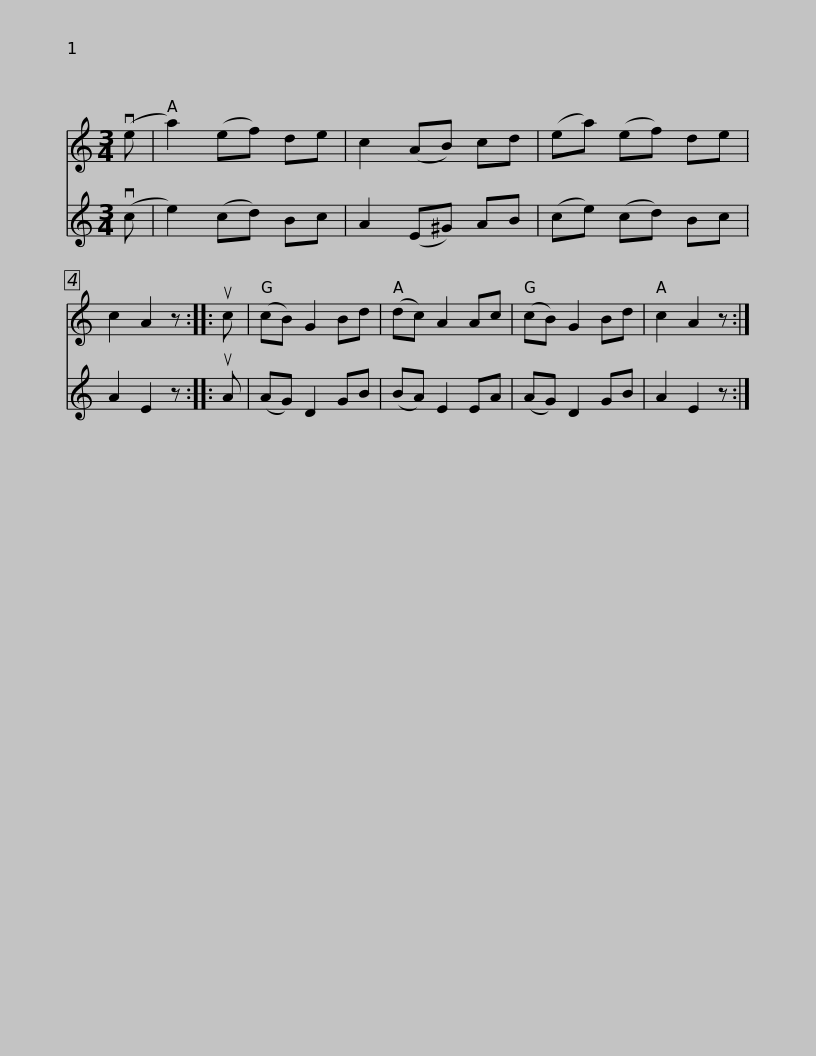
X:1
%%score 1 2
L:1/8
M:3/4
I:linebreak $
K:C
V:1 treble
V:2 treble
V:1
 (ve | a2) (ef) de | c2 (AB) cd | (ea) (ef) de | c2 A2 z :: %5
 uc | (cB) G2 Bd | (dc) A2 Ac | (cB) G2 Bd | c2 A2 z :| %10
V:2
 (vc | e2) (cd) Bc | A2 (E^G) AB | (ce) (cd) Bc | A2 E2 z :: %5
 uA | (AG) D2 GB | (BA) E2 EA | (AG) D2 GB | A2 E2 z :| %10
